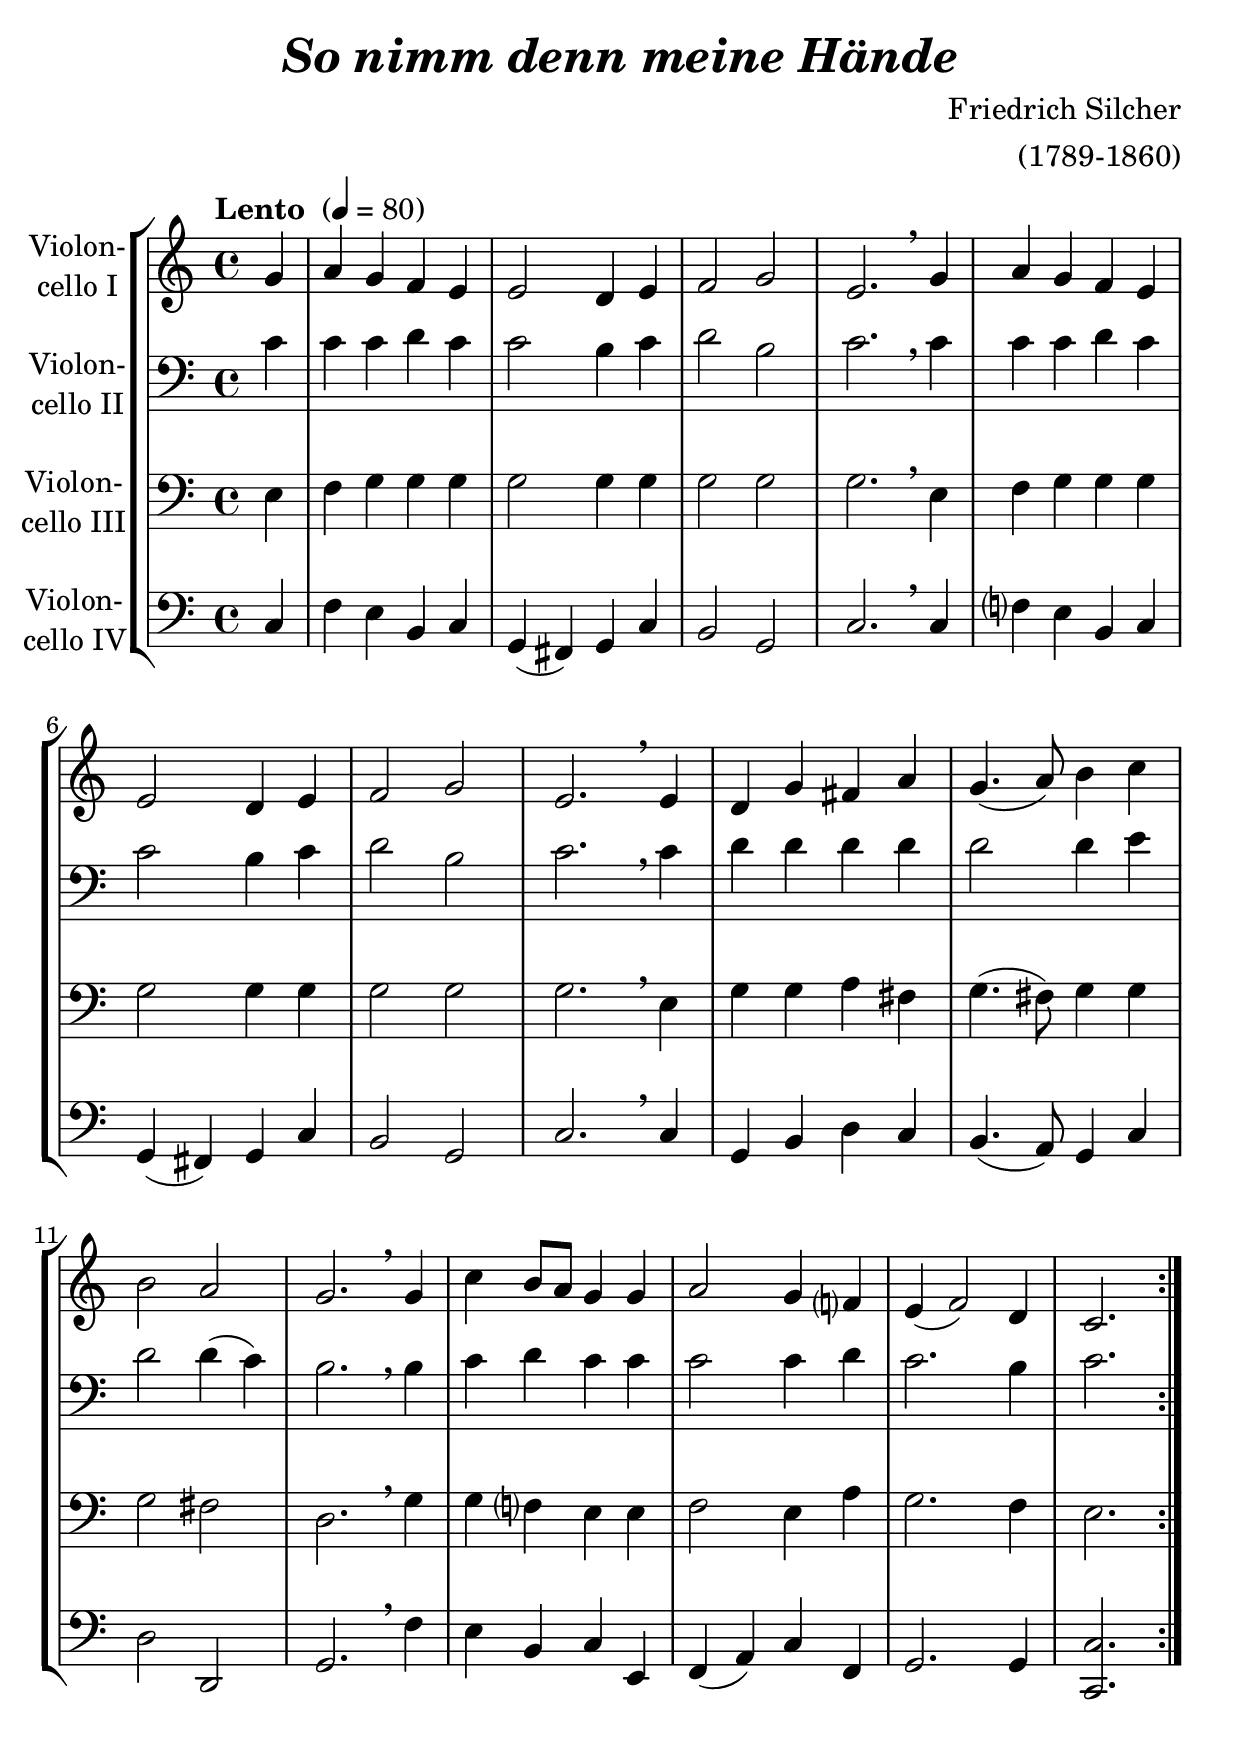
\version "2.18.2"
\include "deutsch.ly"
  
#(set-global-staff-size 26)

\header {
  title     = \markup \bold \italic "So nimm denn meine Hände"
  composer  = "Friedrich Silcher"
  arranger  = "(1789-1860)"
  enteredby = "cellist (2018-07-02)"
%  piece     = ""
}

voiceconsts = {
  \key es \major
  \time 4/4
  \clef "bass"
%  \numericTimeSignature
  \compressFullBarRests
  % Set default beaming for all staves
% \set Timing.beamExceptions = #'()
% \set Timing.baseMoment     = #(ly:make-moment 1 4)
% \set Timing.beatStructure  = #'(1 1 1)
  \tempo "Lento " 4=80
}

micl = "clarinet"
mifl = "flute"
miob = "oboe"
mifh = "french horn"
misx = "tenor sax"
mist = "string ensemble 1"
miba = "cello"

va = \relative c'' {
  \voiceconsts
  \clef "treble"

  \repeat volta 2 {
    \partial 4 b4
    c b as g
    g2 f4 g
    as2 b
    g2. \breathe b4

    c b as g
    g2 f4 g
    as2 b
    g2. \breathe g4

    f b a c
    b4.( c8) d4 es
    d2 c
    b2. \breathe b4

    es d8 c b4 b
    c2 b4 as?
    g( as2) f4
    es2.
  }
}

vb = \relative c' {
  \voiceconsts

  \repeat volta 2 {
    \partial 4 es4
    es es f es
    es2 d4 es
    f2 d
    es2. \breathe es4

    es es f es
    es2 d4 es
    f2 d
    es2. \breathe es4

    f f f f
    f2 f4 g
    f2 f4( es)
    d2. \breathe d4

    es f es es
    es2 es4 f
    es2. d4
    es2.
  }
}

vc = \relative c' {
  \voiceconsts

  \repeat volta 2 {
    \partial 4 g4
    as b b b
    b2 b4 b
    b2 b
    b2. \breathe g4

    as b b b
    b2 b4 b
    b2 b
    b2. \breathe g4

    b b c a
    b4.( a8) b4 b
    b2 a
    f2. \breathe b4

    b as? g g
    as2 g4 c
    b2. as4
    g2.
  }
}

vd = \relative c {
  \voiceconsts

  \repeat volta 2 {
    \partial 4 es4
    as g d es
    b( a) b es
    d2 b
    es2. \breathe es4

    as? g d es
    b( a) b es
    d2 b
    es2. \breathe es4

    b d f es
    d4.( c8) b4 es
    f2 f,
    b2. \breathe as'4

    g d es g,
    as( c) es as,
    b2. b4
    <es, es'>2.
  }
}


music = \new StaffGroup <<
      \new Staff {
	\set Staff.midiInstrument = \miba
	\set Staff.instrumentName = \markup \center-column { "Violon-" "cello I" }
	\transpose es c { \va }
      }

      \new Staff {
	\set Staff.midiInstrument = \miba
	\set Staff.instrumentName = \markup \center-column { "Violon-" "cello II" }
	\transpose es c { \vb }
      }

      \new Staff {
	\set Staff.midiInstrument = \miba
	\set Staff.instrumentName = \markup \center-column { "Violon-" "cello III" }
	\transpose es c { \vc }
      }

      \new Staff {
	\set Staff.midiInstrument = \miba
	\set Staff.instrumentName = \markup \center-column { "Violon-" "cello IV" }
	\transpose es c { \vd }
      }
>>

\book {
  \score {
    \music
    \layout {}
  }

  \score {
    \unfoldRepeats \music

    \midi {
      \context {
        \Score
      }
    }
  }
}
